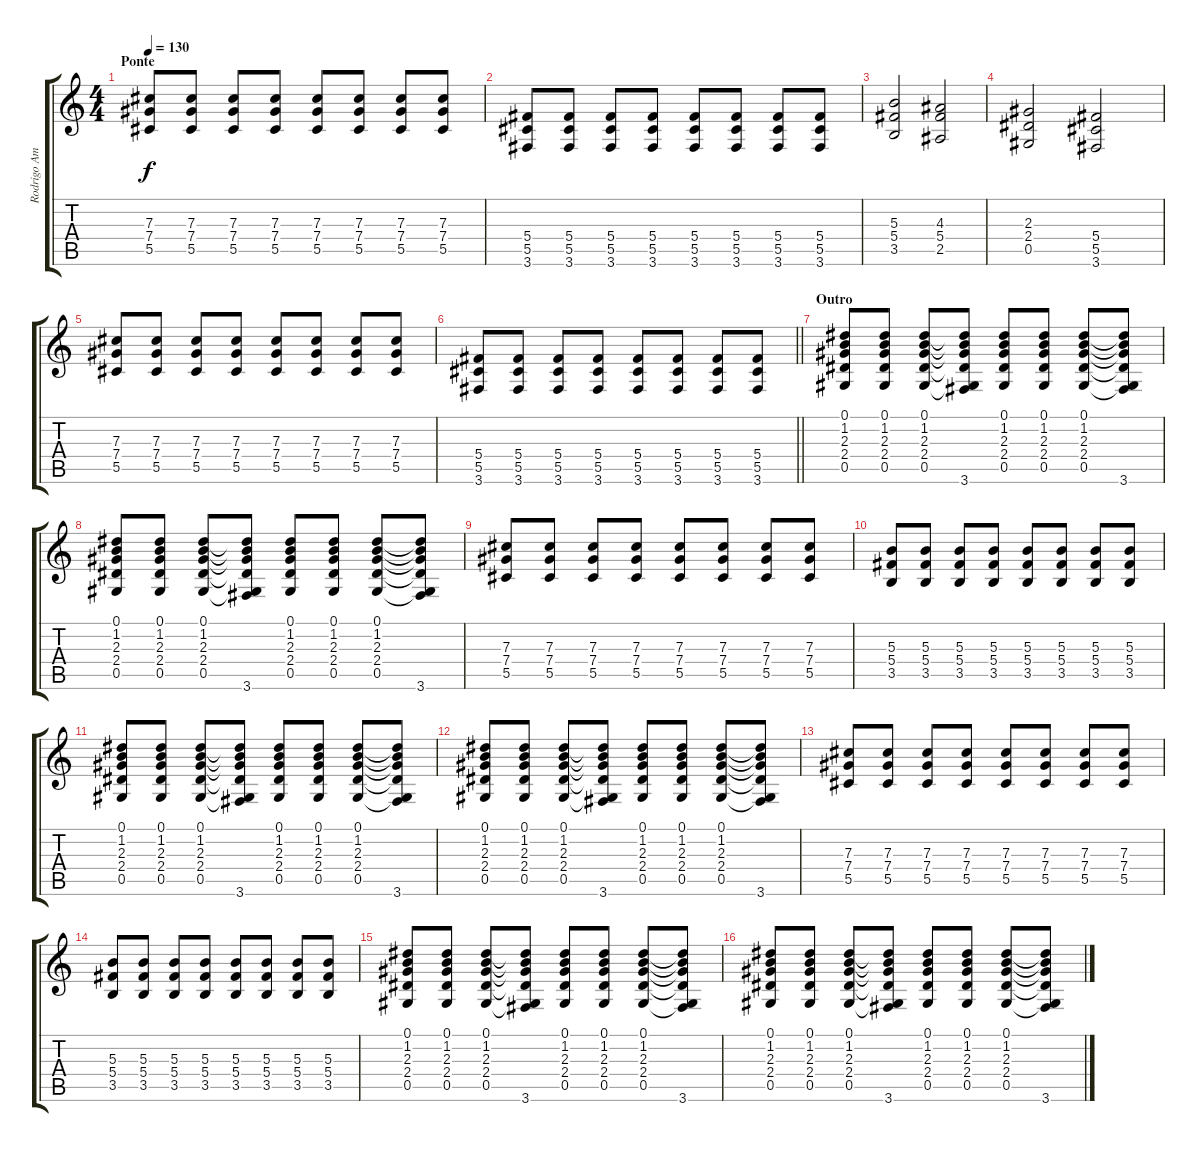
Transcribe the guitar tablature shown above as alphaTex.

\track ("Rodrigo Amarante (Guitarra)" "Rodrigo Am") {instrument overdrivenguitar}
\staff {score tabs}
\tuning (Eb4 Bb3 Gb3 Db3 Ab2 Eb2) {hide}
\ts (4 4)
\section ("" "Ponte")
\tempo 130
\clef g2
\ks c
(7.3 7.4 5.5).8{dy f} (7.3 7.4 5.5).8 (7.3 7.4 5.5).8 (7.3 7.4 5.5).8 (7.3 7.4 5.5).8 (7.3 7.4 5.5).8 (7.3 7.4 5.5).8 (7.3 7.4 5.5).8 |
(5.4 5.5 3.6).8 (5.4 5.5 3.6).8 (5.4 5.5 3.6).8 (5.4 5.5 3.6).8 (5.4 5.5 3.6).8 (5.4 5.5 3.6).8 (5.4 5.5 3.6).8 (5.4 5.5 3.6).8 |
(5.3 5.4 3.5).2 (4.3 5.4 2.5).2 |
(2.3 2.4 0.5).2 (5.4 5.5 3.6).2 |
(7.3 7.4 5.5).8 (7.3 7.4 5.5).8 (7.3 7.4 5.5).8 (7.3 7.4 5.5).8 (7.3 7.4 5.5).8 (7.3 7.4 5.5).8 (7.3 7.4 5.5).8 (7.3 7.4 5.5).8 |
\barLineRight lightlight
(5.4 5.5 3.6).8 (5.4 5.5 3.6).8 (5.4 5.5 3.6).8 (5.4 5.5 3.6).8 (5.4 5.5 3.6).8 (5.4 5.5 3.6).8 (5.4 5.5 3.6).8 (5.4 5.5 3.6).8 |
\section ("" "Outro")
(0.1 1.2 2.3 2.4 0.5).8{instrument overdrivenguitar} (0.1 1.2 2.3 2.4 0.5).8 (0.1 1.2 2.3 2.4 0.5).8 (0.1{t} 1.2{t} 2.3{t} 2.4{t} 0.5{t} 3.6).8 (0.1 1.2 2.3 2.4 0.5).8 (0.1 1.2 2.3 2.4 0.5).8 (0.1 1.2 2.3 2.4 0.5).8 (0.1{t} 1.2{t} 2.3{t} 2.4{t} 0.5{t} 3.6).8 |
(0.1 1.2 2.3 2.4 0.5).8 (0.1 1.2 2.3 2.4 0.5).8 (0.1 1.2 2.3 2.4 0.5).8 (0.1{t} 1.2{t} 2.3{t} 2.4{t} 0.5{t} 3.6).8 (0.1 1.2 2.3 2.4 0.5).8 (0.1 1.2 2.3 2.4 0.5).8 (0.1 1.2 2.3 2.4 0.5).8 (0.1{t} 1.2{t} 2.3{t} 2.4{t} 0.5{t} 3.6).8 |
(7.3 7.4 5.5).8 (7.3 7.4 5.5).8 (7.3 7.4 5.5).8 (7.3 7.4 5.5).8 (7.3 7.4 5.5).8 (7.3 7.4 5.5).8 (7.3 7.4 5.5).8 (7.3 7.4 5.5).8 |
(5.3 5.4 3.5).8 (5.3 5.4 3.5).8 (5.3 5.4 3.5).8 (5.3 5.4 3.5).8 (5.3 5.4 3.5).8 (5.3 5.4 3.5).8 (5.3 5.4 3.5).8 (5.3 5.4 3.5).8 |
(0.1 1.2 2.3 2.4 0.5).8 (0.1 1.2 2.3 2.4 0.5).8 (0.1 1.2 2.3 2.4 0.5).8 (0.1{t} 1.2{t} 2.3{t} 2.4{t} 0.5{t} 3.6).8 (0.1 1.2 2.3 2.4 0.5).8 (0.1 1.2 2.3 2.4 0.5).8 (0.1 1.2 2.3 2.4 0.5).8 (0.1{t} 1.2{t} 2.3{t} 2.4{t} 0.5{t} 3.6).8 |
(0.1 1.2 2.3 2.4 0.5).8 (0.1 1.2 2.3 2.4 0.5).8 (0.1 1.2 2.3 2.4 0.5).8 (0.1{t} 1.2{t} 2.3{t} 2.4{t} 0.5{t} 3.6).8 (0.1 1.2 2.3 2.4 0.5).8 (0.1 1.2 2.3 2.4 0.5).8 (0.1 1.2 2.3 2.4 0.5).8 (0.1{t} 1.2{t} 2.3{t} 2.4{t} 0.5{t} 3.6).8 |
(7.3 7.4 5.5).8 (7.3 7.4 5.5).8 (7.3 7.4 5.5).8 (7.3 7.4 5.5).8 (7.3 7.4 5.5).8 (7.3 7.4 5.5).8 (7.3 7.4 5.5).8 (7.3 7.4 5.5).8 |
(5.3 5.4 3.5).8 (5.3 5.4 3.5).8 (5.3 5.4 3.5).8 (5.3 5.4 3.5).8 (5.3 5.4 3.5).8 (5.3 5.4 3.5).8 (5.3 5.4 3.5).8 (5.3 5.4 3.5).8 |
(0.1 1.2 2.3 2.4 0.5).8 (0.1 1.2 2.3 2.4 0.5).8 (0.1 1.2 2.3 2.4 0.5).8 (0.1{t} 1.2{t} 2.3{t} 2.4{t} 0.5{t} 3.6).8 (0.1 1.2 2.3 2.4 0.5).8 (0.1 1.2 2.3 2.4 0.5).8 (0.1 1.2 2.3 2.4 0.5).8 (0.1{t} 1.2{t} 2.3{t} 2.4{t} 0.5{t} 3.6).8 |
(0.1 1.2 2.3 2.4 0.5).8 (0.1 1.2 2.3 2.4 0.5).8 (0.1 1.2 2.3 2.4 0.5).8 (0.1{t} 1.2{t} 2.3{t} 2.4{t} 0.5{t} 3.6).8 (0.1 1.2 2.3 2.4 0.5).8 (0.1 1.2 2.3 2.4 0.5).8 (0.1 1.2 2.3 2.4 0.5).8 (0.1{t} 1.2{t} 2.3{t} 2.4{t} 0.5{t} 3.6).8
